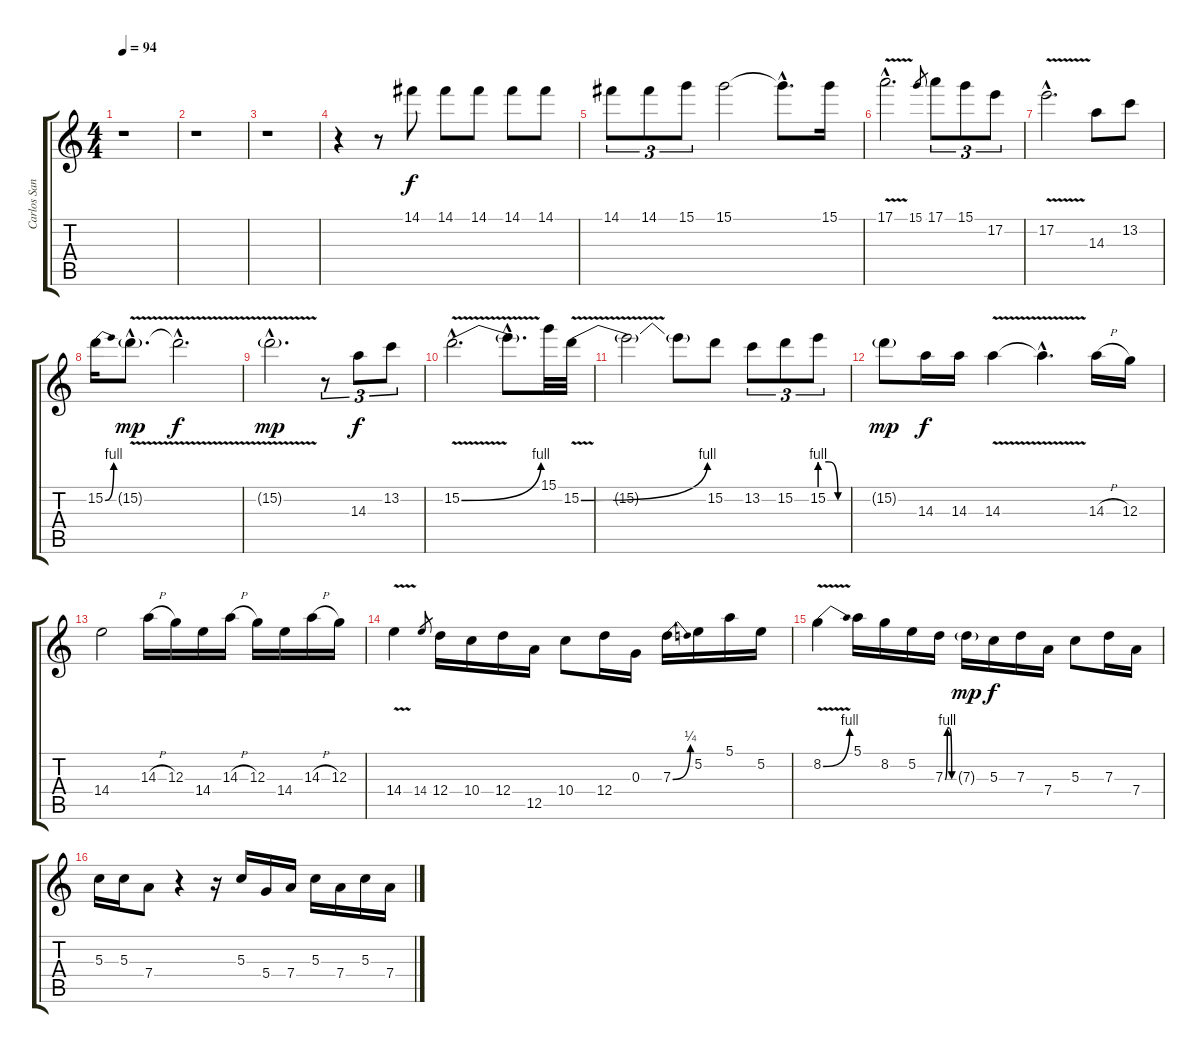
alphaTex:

\track ("Carlos Santana" "Carlos San") {instrument overdrivenguitar}
\staff {score tabs}
\tuning (E4 B3 G3 D3 A2 E2) {hide}
\ts (4 4)
\tempo 94
\clef g2
\ks c
r.1{dy f instrument overdrivenguitar} |
r.1 |
r.1 |
r.4 r.8 14.1.8 14.1.8 14.1.8 14.1.8 14.1.8 |
14.1.8{tu (3 2)} 14.1.8{tu (3 2)} 15.1.8{tu (3 2)} 15.1.2 15.1{hac t}.8{d} 15.1.16 |
17.1{v hac}.2{d} 15.1.8{gr} 17.1.8{tu (3 2)} 15.1.8{tu (3 2)} 17.2.8{tu (3 2)} |
17.2{v hac}.2{d} 14.3.8 13.2.8 |
15.2{be (bend 0 0 60 4)}.16 15.2{v g hac}.8{d dy mp} 15.2{hac t}.2{d dy f} |
15.2{v g hac}.2{d dy mp} r.8{tu (3 2)} 14.3.8{tu (3 2) dy f} 13.2.8{tu (3 2)} |
15.2{be (bend 0 0 60 4) v hac}.2{d} 15.2{hac t}.8{d} 15.1.32 15.2{be (bend 0 0 60 4) v}.32 |
15.2{t}.2 15.2{t}.8 15.2.8 13.2.8{tu (3 2)} 15.2.8{tu (3 2)} 15.2{be (custom 0 4 20 4 40 0 60 0)}.8{tu (3 2)} |
15.2{g}.8{dy mp} 14.3.16{dy f} 14.3.16 14.3{v}.4 14.3{hac t}.4{d} 14.3{h}.16 12.3.16 |
14.4.2 14.3{h}.16 12.3.16 14.4.16 14.3{h}.16 12.3.16 14.4.16 14.3{h}.16 12.3.16 |
14.4{v}.4 14.4.8{gr} 12.4.16 10.4.16 12.4.16 12.5.16 10.4.8 12.4.16 0.3.16 7.3{be (bend 0 0 60 1)}.16 5.2.16 5.1.16 5.2.16 |
8.2{be (bend 0 0 60 4) v}.4 5.1.16 8.2.16 5.2.16 7.3{be (custom 0 0 15 4 30 4 45 0 60 0)}.16 7.3{g}.16{dy mp} 5.3.16{dy f} 7.3.16 7.4.16 5.3.8 7.3.16 7.4.16 |
5.3.16 5.3.16 7.4.8 r.4 r.16 5.3.16 5.4.16 7.4.16 5.3.16 7.4.16 5.3.16 7.4.16
